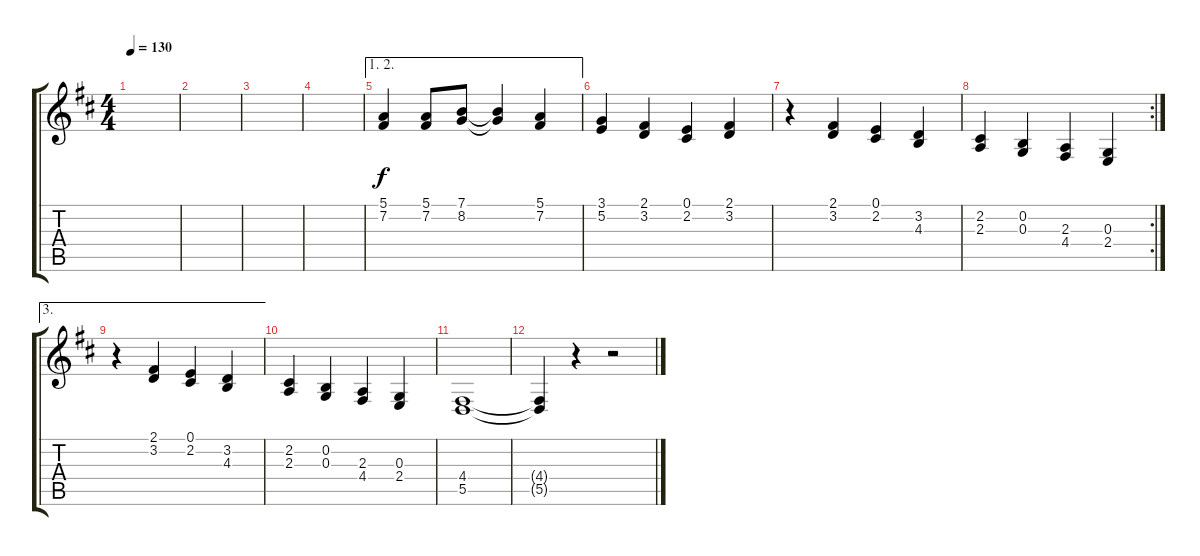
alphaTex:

\track "" {instrument vibraphone}
\staff {score tabs}
\tuning (E4 B3 G3 D3 A2 E2) {hide}
\ts (4 4)
\tempo 130
\clef g2
\ks d
|
|
|
|
\ae (1 2)
(5.1 7.2).4 (5.1 7.2).8 (7.1 8.2).8 (7.1{t} 8.2{t}).4 (5.1 7.2).4 |
(3.1 5.2).4 (2.1 3.2).4 (0.1 2.2).4 (2.1 3.2).4 |
r.4 (2.1 3.2).4 (0.1 2.2).4 (3.2 4.3).4 |
\rc 2
(2.2 2.3).4 (0.2 0.3).4 (2.3 4.4).4 (0.3 2.4).4 |
\ae 3
r.4 (2.1 3.2).4 (0.1 2.2).4 (3.2 4.3).4 |
(2.2 2.3).4 (0.2 0.3).4 (2.3 4.4).4 (0.3 2.4).4 |
(4.4 5.5).1 |
(4.4{t} 5.5{t}).4 r.4 r.2
